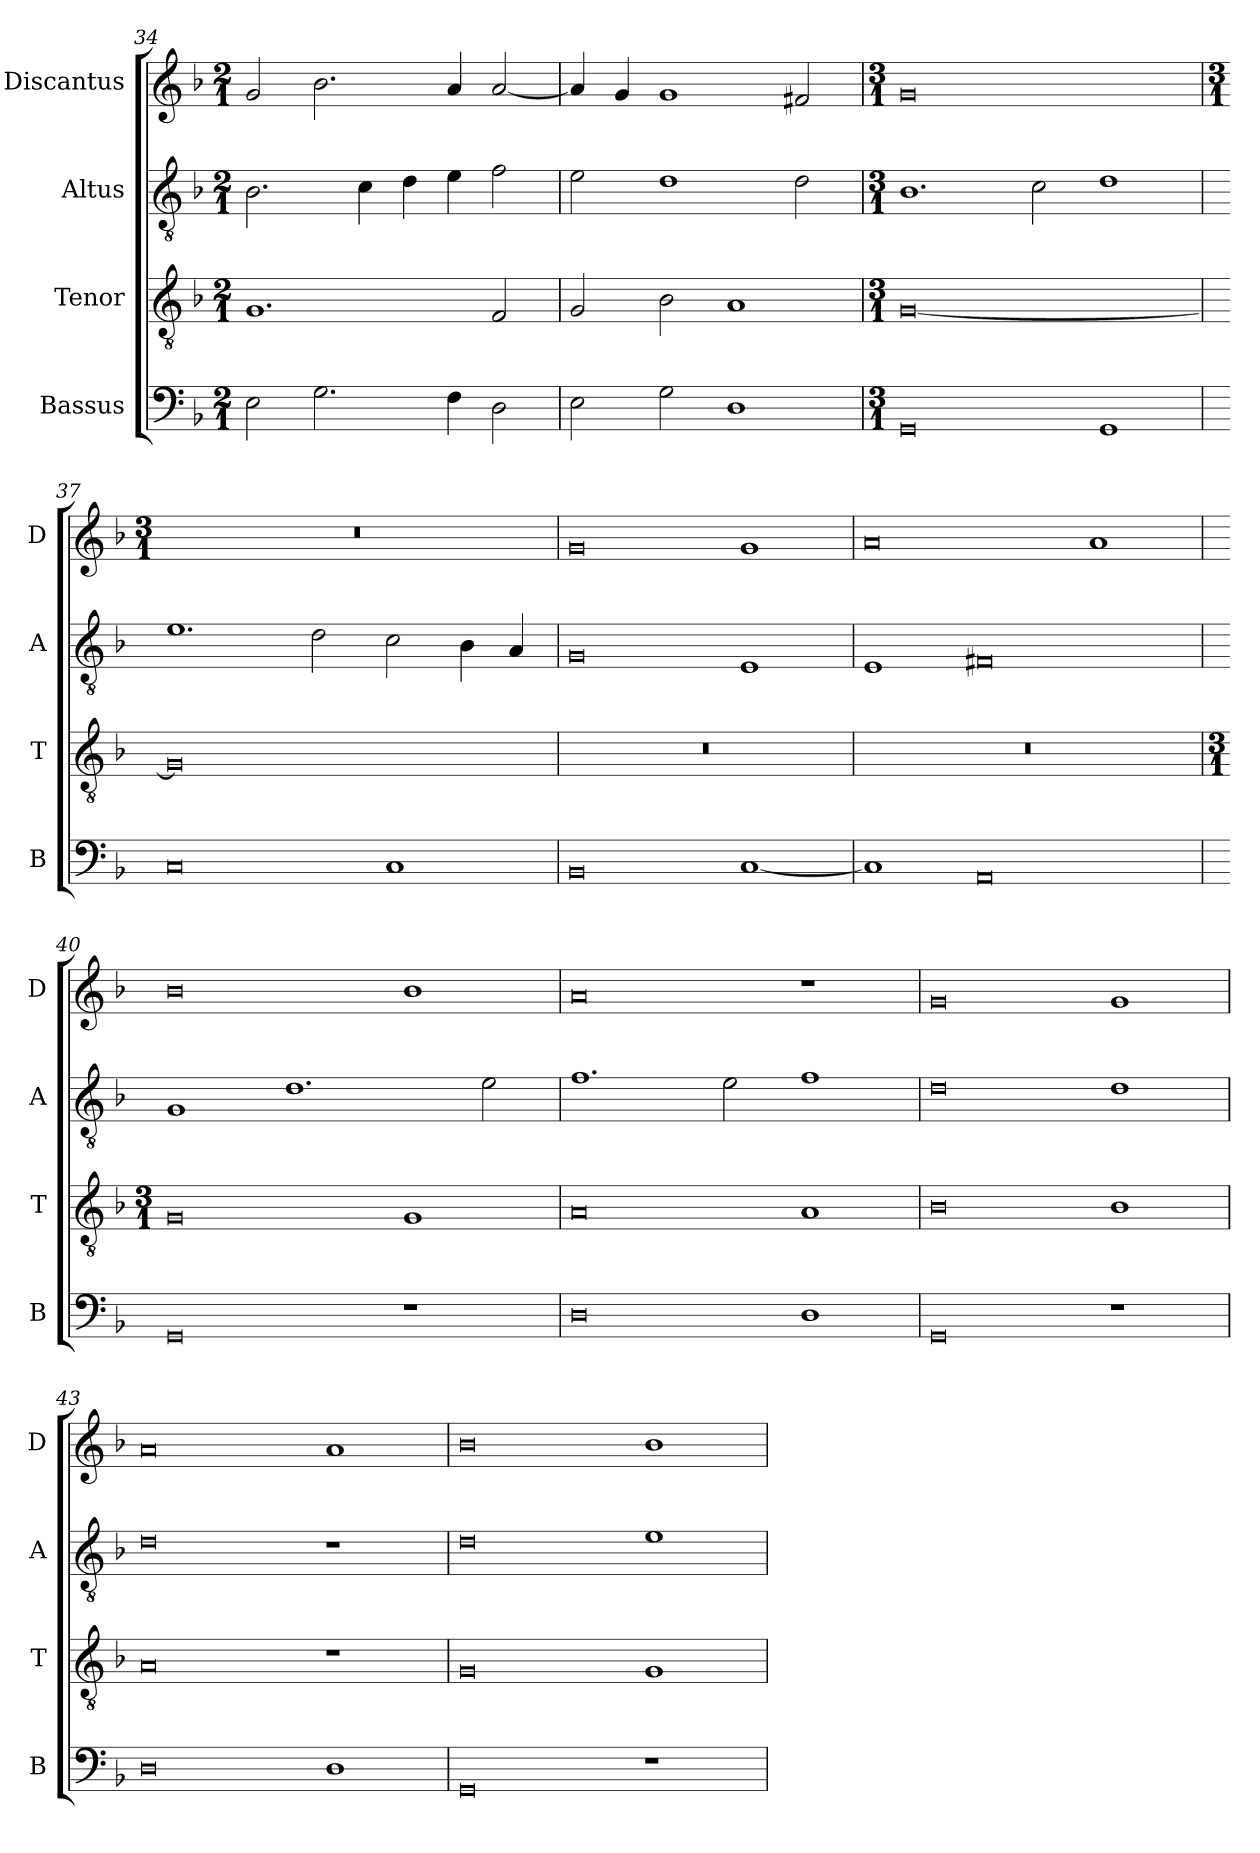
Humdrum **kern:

**kern	**kern	**kern	**kern
*part4	*part3	*part2	*part1
*staff4	*staff3	*staff2	*staff1
*I"Bassus	*I"Tenor	*I"Altus	*I"Discantus
*I'B	*I'T	*I'A	*I'D
*clefF4	*clefGv2	*clefGv2	*clefG2
*k[b-]	*k[b-]	*k[b-]	*k[b-]
*M2/1	*M2/1	*M2/1	*M2/1
=34	=34	=34	=34
2E	1.G	2.B-	2g
2.G	.	.	2.b-
.	.	4c	.
.	.	4d	.
4F	.	4e	4a
2D	2F	2f	[2a
=35	=35	=35	=35
2E	2G	2e	4a]
.	.	.	4g
2G	2B-	1d	1g
1D	1A	.	.
.	.	2d	2f#X
=36	=36	=36	=36
*M3/1	*M3/1	*M3/1	*M3/1
!	!LO:N:vis=0	!	!LO:N:vis=0
0GG	[0.G	1.B-	0.g
.	.	2c	.
1GG	.	1d	.
=37	=37	=37	=37
*	*	*	*M3/1
!	!LO:N:vis=0	!	!
0C	0.G]	1.e	0.r
.	.	2d	.
1C	.	2c	.
.	.	4B-	.
.	.	4A	.
=38	=38	=38	=38
!	!LO:N:vis=0	!	!
0BB-	0.r	0G	0g
[1C	.	1E	1g
=39	=39	=39	=39
!	!LO:N:vis=0	!	!
1C]	0.r	1E	0a
0AA	.	0F#X	.
.	.	.	1a
=40	=40	=40	=40
*	*M3/1	*	*
0GG	0G	1G	0b-
.	.	1.d	.
1r	1G	.	1b-
.	.	2e	.
=41	=41	=41	=41
0D	0A	1.f	0a
.	.	2e	.
1D	1A	1f	1r
=42	=42	=42	=42
0GG	0B-	0d	0g
1r	1B-	1d	1g
=43	=43	=43	=43
0D	0A	0d	0a
1D	1r	1r	1a
=44	=44	=44	=44
0GG	0G	0d	0b-
1r	1G	1e	1b-
=	=	=	=
*-	*-	*-	*-
